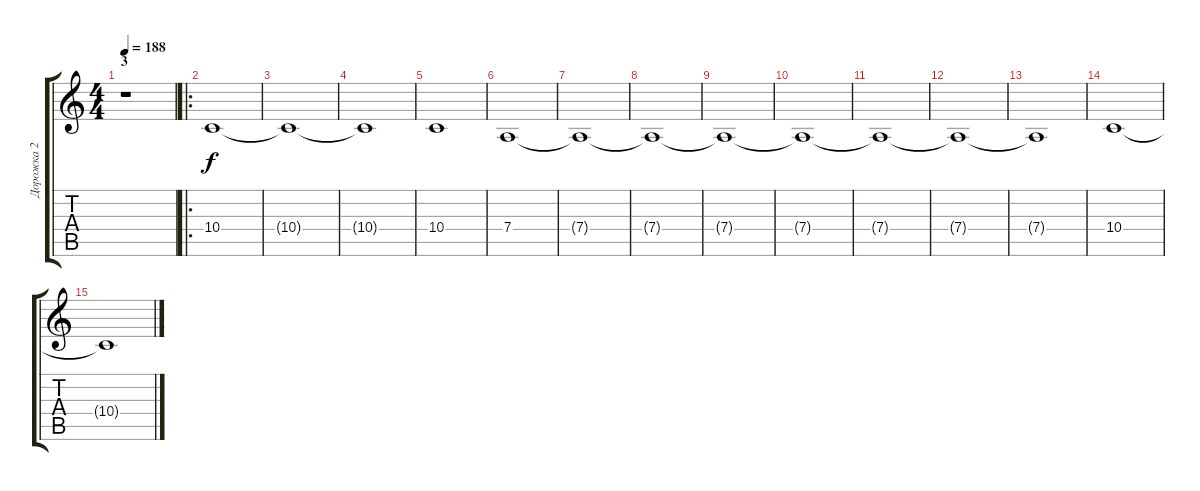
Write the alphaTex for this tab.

\track ("Дорожка 2" "Дорожка 2") {instrument musicbox}
\staff {score tabs}
\tuning (E4 B3 G3 D3 A2 E2) {hide}
\ts (4 4)
\section ("" "3")
\tempo 188
\clef g2
\ks c
r.1{dy p} |
\ro
10.4.1{dy f instrument stringensemble1} |
10.4{t}.1 |
10.4{t}.1 |
10.4.1 |
7.4.1 |
7.4{t}.1 |
7.4{t}.1 |
7.4{t}.1 |
7.4{t}.1 |
7.4{t}.1 |
7.4{t}.1 |
7.4{t}.1 |
10.4.1 |
10.4{t}.1
